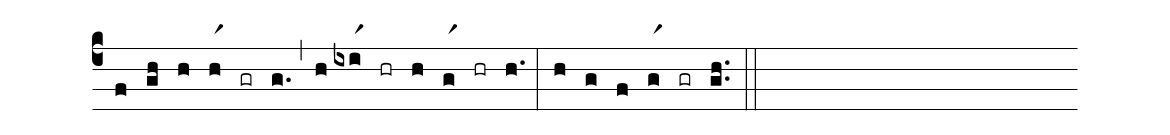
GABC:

%%
(c4)
(f) (gh)
(h) (hr1) (gr) (g.) (,)
(h) (ixir1) (hr) (h) (gr1) (hr) (h.) (:)
(h) (g) (f) (gr1) (gr) (gh..) (::)
